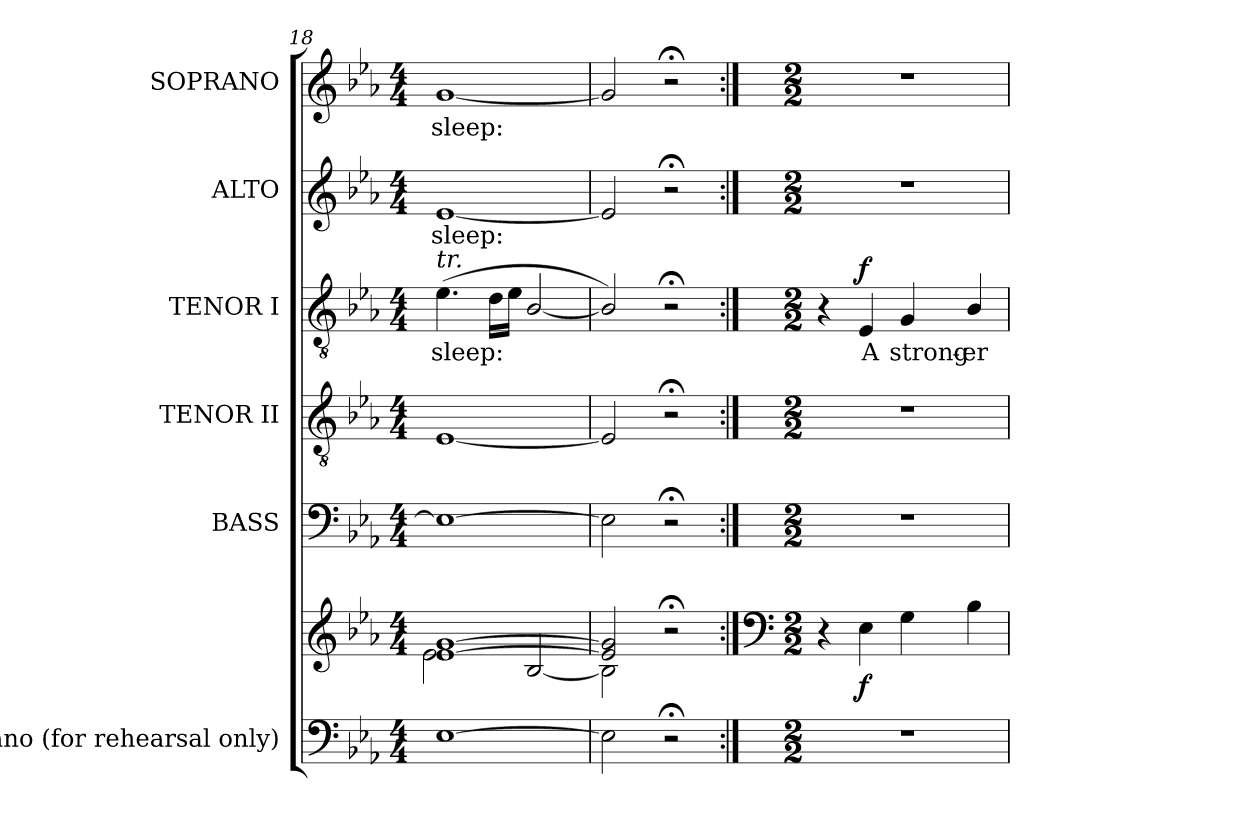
**kern	**kern	**dynam	**kern	**kern	**kern	**text	**dynam	**kern	**text	**kern	**text
*part6	*part6	*part6	*part5	*part4	*part3	*part3	*part3	*part2	*part2	*part1	*part1
*staff7	*staff6	*staff6/7	*staff5	*staff4	*staff3	*staff3	*staff3	*staff2	*staff2	*staff1	*staff1
*I"Piano (for rehearsal only)	*	*	*I"BASS	*I"TENOR II	*I"TENOR I	*	*	*I"ALTO	*	*I"SOPRANO	*
*I'Pno.	*	*	*I'B.	*I'T.	*I'T.	*	*	*I'A.	*	*I'S.	*
*clefF4	*clefG2	*	*clefF4	*clefGv2	*clefGv2	*	*	*clefG2	*	*clefG2	*
*	*	*	*	*ITrd7c12	*ITrd7c12	*	*	*	*	*	*
*k[b-e-a-]	*k[b-e-a-]	*	*k[b-e-a-]	*k[b-e-a-]	*k[b-e-a-]	*	*	*k[b-e-a-]	*	*k[b-e-a-]	*
*E-:	*E-:	*	*E-:	*E-:	*E-:	*	*	*E-:	*	*E-:	*
*M4/4	*M4/4	*	*M4/4	*M4/4	*M4/4	*	*	*M4/4	*	*M4/4	*
=18	=18	=18	=18	=18	=18	=18	=18	=18	=18	=18	=18
*	*^	*	*	*	*	*	*	*	*	*	*
!	!	!	!	!	!	!	!LO:LY:b:color=#000000	!	!	!	!	!
!	!	!	!	!	!	!	!	!	!	!LO:LY:b:color=#000000	!	!
!	!	!	!	!	!	!LO:TX:a:i:t=tr.	!	!	!	!	!	!
!	!	!	!	!	!	!	!	!	!	!	!	!LO:LY:b:color=#000000
[1E-i	[1e-i [1gi	2e-i\	.	1E-i_	[1EE-i	(4.E-i\	sleep:	.	[1e-i	sleep:	[1gi	sleep:
.	.	.	.	.	.	16Di\LL	.	.	.	.	.	.
.	.	.	.	.	.	16E-i\JJ	.	.	.	.	.	.
.	.	[2B-i/	.	.	.	[2BB-i/	.	.	.	.	.	.
=19	=19	=19	=19	=19	=19	=19	=19	=19	=19	=19	=19	=19
2E-i\]	2e-i/] 2gi]	2B-i\]	.	2E-i\]	2EE-i/]	2BB-i/])	.	.	2e-i/]	.	2gi/]	.
2r;	2r;	2ryy	.	2r;	2r;	2r;	.	.	2r;	.	2r;	.
*	*v	*v	*	*	*	*	*	*	*	*	*	*
=20:|!	=20:|!	=20:|!	=20:|!	=20:|!	=20:|!	=20:|!	=20:|!	=20:|!	=20:|!	=20:|!	=20:|!
*	*clefF4	*	*	*	*	*	*	*	*	*	*
*M2/2	*M2/2	*	*M2/2	*M2/2	*M2/2	*	*	*M2/2	*	*M2/2	*
*	*MM100	*	*	*	*	*	*	*	*	*MM100	*
*	*^	*	*	*	*	*	*	*	*	*	*
!	!	!	!	!	!	!	!	!	!	!	!LO:TX:a:B:t=Moderato	!
!	!LO:TX:a:B:t=Moderato	!	!	!	!	!	!	!	!	!	!	!
*	*v	*v	*	*	*	*	*	*	*	*	*^	*
1r	4r	.	1r	1r	4r	.	.	1r	.	1r	2.ryy	.
!	!	!	!	!	!	!LO:LY:b:color=#000000	!	!	!	!	!	!
.	4E-i\	f	.	.	4EE-i/	A	f	.	.	.	.	.
!	!	!	!	!	!	!LO:LY:b:color=#000000	!	!	!	!	!	!
.	4Gi\	.	.	.	4GGi/	strong-	.	.	.	.	.	.
*	*MM168	*	*	*	*	*	*	*	*	*MM168	*	*
!	!	!	!	!	!	!LO:LY:b:color=#000000	!	!	!	!	!	!
.	4B-i\	.	.	.	4BB-i/	-er	.	.	.	.	4ryy	.
*	*	*	*	*	*	*	*	*	*	*v	*v	*
=	=	=	=	=	=	=	=	=	=	=	=
*-	*-	*-	*-	*-	*-	*-	*-	*-	*-	*-	*-
